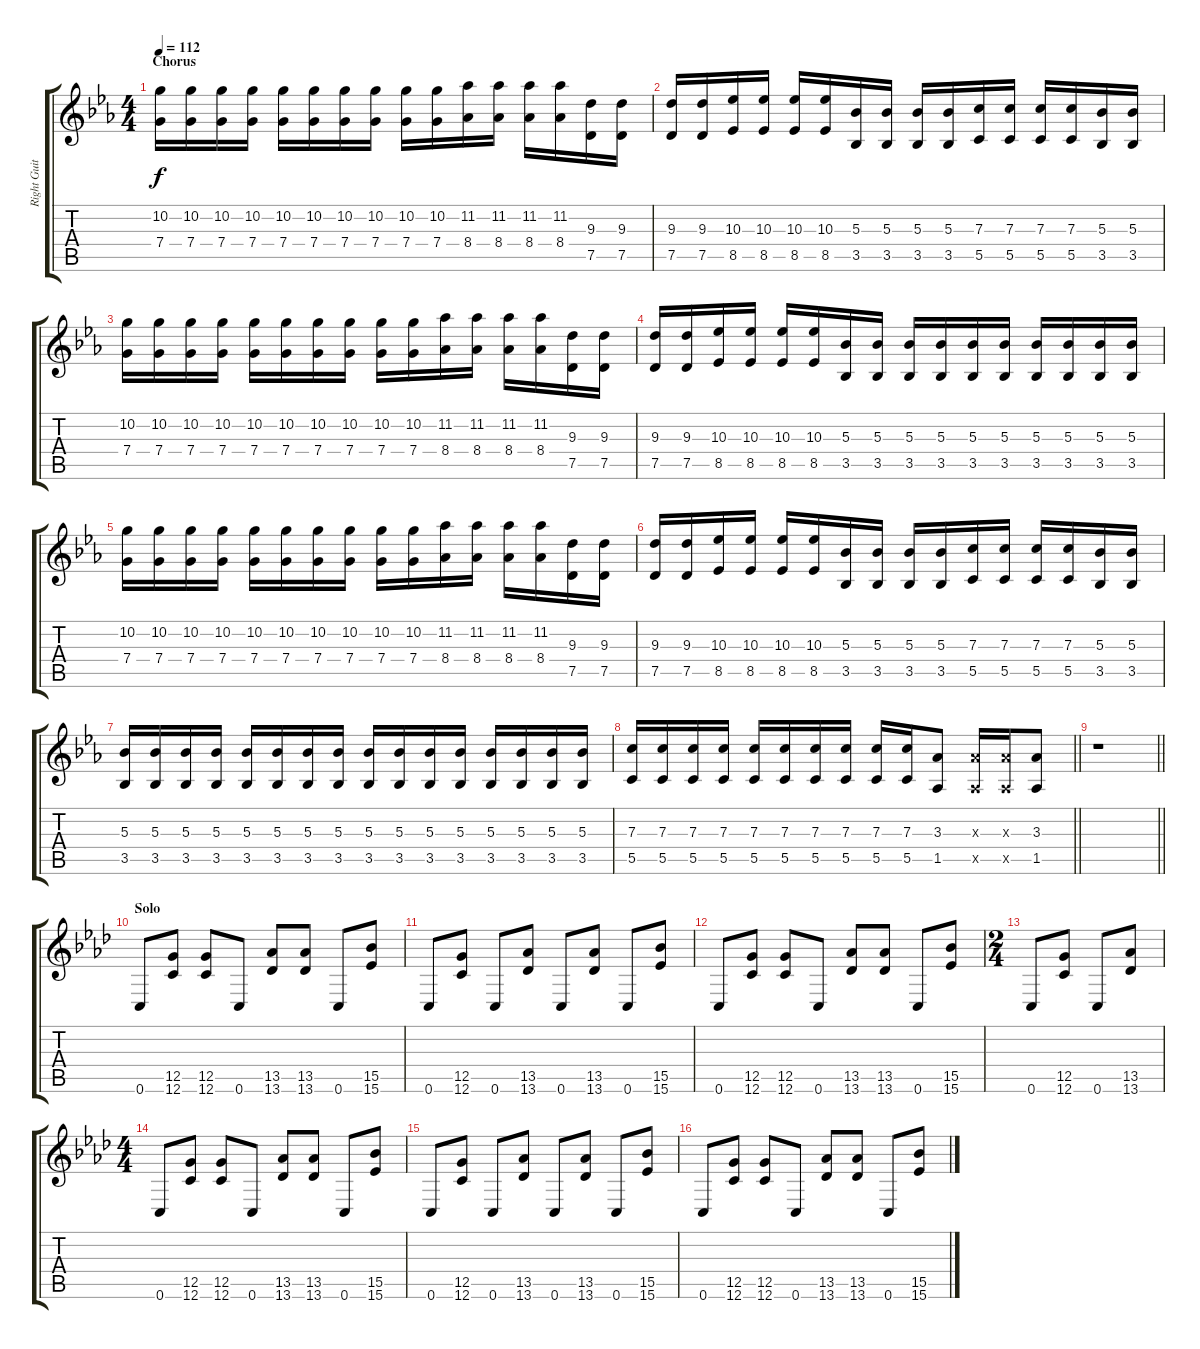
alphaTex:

\track ("Right Guitar" "Right Guit") {instrument distortionguitar}
\staff {score tabs}
\tuning (D4 A3 F3 C3 G2 C2) {hide}
\ts (4 4)
\section ("" "Chorus")
\tempo 112
\clef g2
\ks eb
(10.2 7.4).16{dy f} (10.2 7.4).16 (10.2 7.4).16 (10.2 7.4).16 (10.2 7.4).16 (10.2 7.4).16 (10.2 7.4).16 (10.2 7.4).16 (10.2 7.4).16 (10.2 7.4).16 (11.2 8.4).16 (11.2 8.4).16 (11.2 8.4).16 (11.2 8.4).16 (9.3 7.5).16 (9.3 7.5).16 |
(9.3 7.5).16 (9.3 7.5).16 (10.3 8.5).16 (10.3 8.5).16 (10.3 8.5).16 (10.3 8.5).16 (5.3 3.5).16 (5.3 3.5).16 (5.3 3.5).16 (5.3 3.5).16 (7.3 5.5).16 (7.3 5.5).16 (7.3 5.5).16 (7.3 5.5).16 (5.3 3.5).16 (5.3 3.5).16 |
(10.2 7.4).16 (10.2 7.4).16 (10.2 7.4).16 (10.2 7.4).16 (10.2 7.4).16 (10.2 7.4).16 (10.2 7.4).16 (10.2 7.4).16 (10.2 7.4).16 (10.2 7.4).16 (11.2 8.4).16 (11.2 8.4).16 (11.2 8.4).16 (11.2 8.4).16 (9.3 7.5).16 (9.3 7.5).16 |
(9.3 7.5).16 (9.3 7.5).16 (10.3 8.5).16 (10.3 8.5).16 (10.3 8.5).16 (10.3 8.5).16 (5.3 3.5).16 (5.3 3.5).16 (5.3 3.5).16 (5.3 3.5).16 (5.3 3.5).16 (5.3 3.5).16 (5.3 3.5).16 (5.3 3.5).16 (5.3 3.5).16 (5.3 3.5).16 |
(10.2 7.4).16 (10.2 7.4).16 (10.2 7.4).16 (10.2 7.4).16 (10.2 7.4).16 (10.2 7.4).16 (10.2 7.4).16 (10.2 7.4).16 (10.2 7.4).16 (10.2 7.4).16 (11.2 8.4).16 (11.2 8.4).16 (11.2 8.4).16 (11.2 8.4).16 (9.3 7.5).16 (9.3 7.5).16 |
(9.3 7.5).16 (9.3 7.5).16 (10.3 8.5).16 (10.3 8.5).16 (10.3 8.5).16 (10.3 8.5).16 (5.3 3.5).16 (5.3 3.5).16 (5.3 3.5).16 (5.3 3.5).16 (7.3 5.5).16 (7.3 5.5).16 (7.3 5.5).16 (7.3 5.5).16 (5.3 3.5).16 (5.3 3.5).16 |
(5.3 3.5).16 (5.3 3.5).16 (5.3 3.5).16 (5.3 3.5).16 (5.3 3.5).16 (5.3 3.5).16 (5.3 3.5).16 (5.3 3.5).16 (5.3 3.5).16 (5.3 3.5).16 (5.3 3.5).16 (5.3 3.5).16 (5.3 3.5).16 (5.3 3.5).16 (5.3 3.5).16 (5.3 3.5).16 |
\barLineRight lightlight
(7.3 5.5).16 (7.3 5.5).16 (7.3 5.5).16 (7.3 5.5).16 (7.3 5.5).16 (7.3 5.5).16 (7.3 5.5).16 (7.3 5.5).16 (7.3 5.5).16 (7.3 5.5).16 (3.3 1.5).8 (3.3{x} 1.5{x}).16 (3.3{x} 1.5{x}).16 (3.3 1.5).8 |
\section ("" "")
\barLineRight lightlight
r.1 |
\section ("" "Solo")
\ks ab
0.6.8 (12.5 12.6).8 (12.5 12.6).8 0.6.8 (13.5 13.6).8 (13.5 13.6).8 0.6.8 (15.5 15.6).8 |
0.6.8 (12.5 12.6).8 0.6.8 (13.5 13.6).8 0.6.8 (13.5 13.6).8 0.6.8 (15.5 15.6).8 |
0.6.8 (12.5 12.6).8 (12.5 12.6).8 0.6.8 (13.5 13.6).8 (13.5 13.6).8 0.6.8 (15.5 15.6).8 |
\ts (2 4)
0.6.8 (12.5 12.6).8 0.6.8 (13.5 13.6).8 |
\ts (4 4)
0.6.8 (12.5 12.6).8 (12.5 12.6).8 0.6.8 (13.5 13.6).8 (13.5 13.6).8 0.6.8 (15.5 15.6).8 |
0.6.8 (12.5 12.6).8 0.6.8 (13.5 13.6).8 0.6.8 (13.5 13.6).8 0.6.8 (15.5 15.6).8 |
0.6.8 (12.5 12.6).8 (12.5 12.6).8 0.6.8 (13.5 13.6).8 (13.5 13.6).8 0.6.8 (15.5 15.6).8
